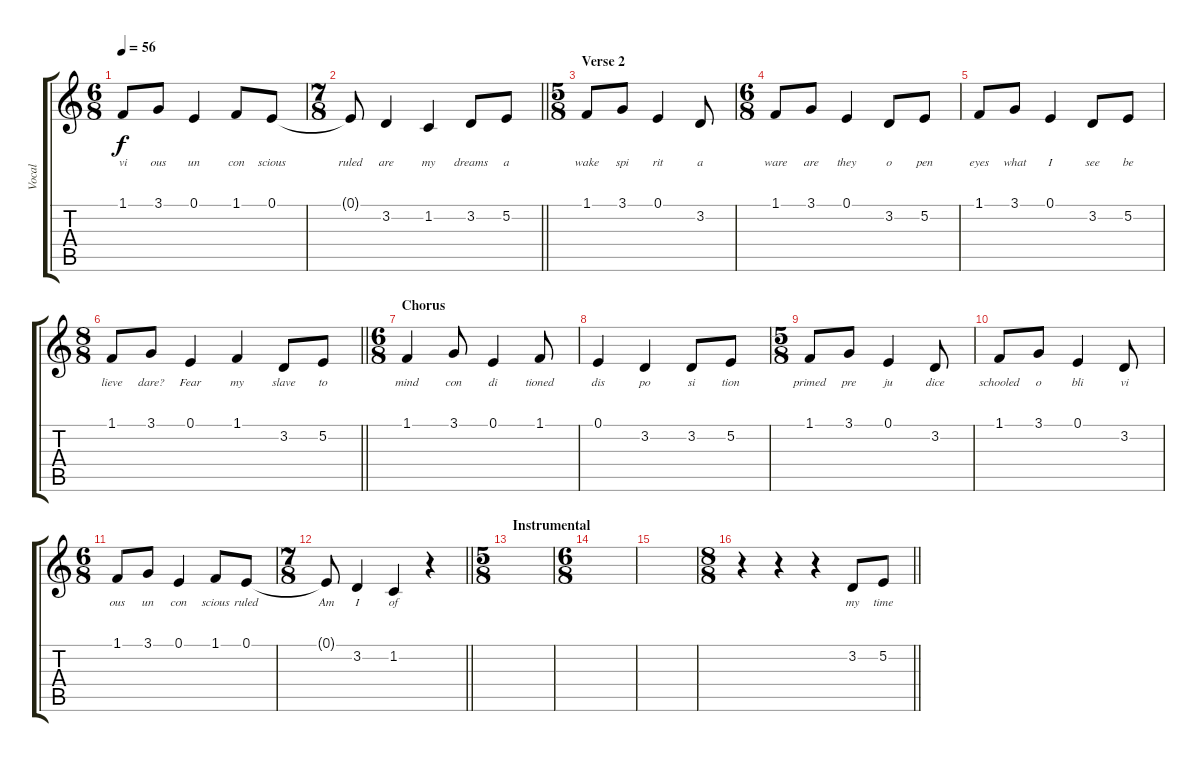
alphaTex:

\track ("Vocal" "Vocal") {instrument acousticgrandpiano}
\staff {score tabs}
\tuning (E4 B3 G3 D3 A2 E2) {hide}
\ts (6 8)
\tempo 56
\clef g2
\ks c
1.1.8{lyrics (0 "vi") lyrics (1 "") lyrics (2 "") lyrics (3 "") lyrics (4 "") dy f} 3.1.8{lyrics (0 "ous") lyrics (1 "") lyrics (2 "") lyrics (3 "") lyrics (4 "")} 0.1.4{lyrics (0 "un") lyrics (1 "") lyrics (2 "") lyrics (3 "") lyrics (4 "")} 1.1.8{lyrics (0 "con") lyrics (1 "") lyrics (2 "") lyrics (3 "") lyrics (4 "")} 0.1.8{lyrics (0 "scious") lyrics (1 "") lyrics (2 "") lyrics (3 "") lyrics (4 "")} |
\ts (7 8)
\barLineRight lightlight
0.1{t}.8{lyrics (0 "ruled") lyrics (1 "") lyrics (2 "") lyrics (3 "") lyrics (4 "")} 3.2.4{lyrics (0 "are") lyrics (1 "") lyrics (2 "") lyrics (3 "") lyrics (4 "")} 1.2.4{lyrics (0 "my") lyrics (1 "") lyrics (2 "") lyrics (3 "") lyrics (4 "")} 3.2.8{lyrics (0 "dreams") lyrics (1 "") lyrics (2 "") lyrics (3 "") lyrics (4 "")} 5.2.8{lyrics (0 "a") lyrics (1 "") lyrics (2 "") lyrics (3 "") lyrics (4 "")} |
\ts (5 8)
\section ("" "Verse 2")
1.1.8{lyrics (0 "wake") lyrics (1 "") lyrics (2 "") lyrics (3 "") lyrics (4 "")} 3.1.8{lyrics (0 "spi") lyrics (1 "") lyrics (2 "") lyrics (3 "") lyrics (4 "")} 0.1.4{lyrics (0 "rit") lyrics (1 "") lyrics (2 "") lyrics (3 "") lyrics (4 "")} 3.2.8{lyrics (0 "a") lyrics (1 "") lyrics (2 "") lyrics (3 "") lyrics (4 "")} |
\ts (6 8)
1.1.8{lyrics (0 "ware") lyrics (1 "") lyrics (2 "") lyrics (3 "") lyrics (4 "")} 3.1.8{lyrics (0 "are") lyrics (1 "") lyrics (2 "") lyrics (3 "") lyrics (4 "")} 0.1.4{lyrics (0 "they") lyrics (1 "") lyrics (2 "") lyrics (3 "") lyrics (4 "")} 3.2.8{lyrics (0 "o") lyrics (1 "") lyrics (2 "") lyrics (3 "") lyrics (4 "")} 5.2.8{lyrics (0 "pen") lyrics (1 "") lyrics (2 "") lyrics (3 "") lyrics (4 "")} |
1.1.8{lyrics (0 "eyes") lyrics (1 "") lyrics (2 "") lyrics (3 "") lyrics (4 "")} 3.1.8{lyrics (0 "what") lyrics (1 "") lyrics (2 "") lyrics (3 "") lyrics (4 "")} 0.1.4{lyrics (0 "I") lyrics (1 "") lyrics (2 "") lyrics (3 "") lyrics (4 "")} 3.2.8{lyrics (0 "see") lyrics (1 "") lyrics (2 "") lyrics (3 "") lyrics (4 "")} 5.2.8{lyrics (0 "be") lyrics (1 "") lyrics (2 "") lyrics (3 "") lyrics (4 "")} |
\ts (8 8)
\barLineRight lightlight
1.1.8{lyrics (0 "lieve") lyrics (1 "") lyrics (2 "") lyrics (3 "") lyrics (4 "")} 3.1.8{lyrics (0 "dare?") lyrics (1 "") lyrics (2 "") lyrics (3 "") lyrics (4 "")} 0.1.4{lyrics (0 "Fear") lyrics (1 "") lyrics (2 "") lyrics (3 "") lyrics (4 "")} 1.1.4{lyrics (0 "my") lyrics (1 "") lyrics (2 "") lyrics (3 "") lyrics (4 "")} 3.2.8{lyrics (0 "slave") lyrics (1 "") lyrics (2 "") lyrics (3 "") lyrics (4 "")} 5.2.8{lyrics (0 "to") lyrics (1 "") lyrics (2 "") lyrics (3 "") lyrics (4 "")} |
\ts (6 8)
\section ("" "Chorus")
1.1.4{lyrics (0 "mind") lyrics (1 "") lyrics (2 "") lyrics (3 "") lyrics (4 "")} 3.1.8{lyrics (0 "con") lyrics (1 "") lyrics (2 "") lyrics (3 "") lyrics (4 "")} 0.1.4{lyrics (0 "di") lyrics (1 "") lyrics (2 "") lyrics (3 "") lyrics (4 "")} 1.1.8{lyrics (0 "tioned") lyrics (1 "") lyrics (2 "") lyrics (3 "") lyrics (4 "")} |
0.1.4{lyrics (0 "dis") lyrics (1 "") lyrics (2 "") lyrics (3 "") lyrics (4 "")} 3.2.4{lyrics (0 "po") lyrics (1 "") lyrics (2 "") lyrics (3 "") lyrics (4 "")} 3.2.8{lyrics (0 "si") lyrics (1 "") lyrics (2 "") lyrics (3 "") lyrics (4 "")} 5.2.8{lyrics (0 "tion") lyrics (1 "") lyrics (2 "") lyrics (3 "") lyrics (4 "")} |
\ts (5 8)
1.1.8{lyrics (0 "primed") lyrics (1 "") lyrics (2 "") lyrics (3 "") lyrics (4 "")} 3.1.8{lyrics (0 "pre") lyrics (1 "") lyrics (2 "") lyrics (3 "") lyrics (4 "")} 0.1.4{lyrics (0 "ju") lyrics (1 "") lyrics (2 "") lyrics (3 "") lyrics (4 "")} 3.2.8{lyrics (0 "dice") lyrics (1 "") lyrics (2 "") lyrics (3 "") lyrics (4 "")} |
1.1.8{lyrics (0 "schooled") lyrics (1 "") lyrics (2 "") lyrics (3 "") lyrics (4 "")} 3.1.8{lyrics (0 "o") lyrics (1 "") lyrics (2 "") lyrics (3 "") lyrics (4 "")} 0.1.4{lyrics (0 "bli") lyrics (1 "") lyrics (2 "") lyrics (3 "") lyrics (4 "")} 3.2.8{lyrics (0 "vi") lyrics (1 "") lyrics (2 "") lyrics (3 "") lyrics (4 "")} |
\ts (6 8)
1.1.8{lyrics (0 "ous") lyrics (1 "") lyrics (2 "") lyrics (3 "") lyrics (4 "")} 3.1.8{lyrics (0 "un") lyrics (1 "") lyrics (2 "") lyrics (3 "") lyrics (4 "")} 0.1.4{lyrics (0 "con") lyrics (1 "") lyrics (2 "") lyrics (3 "") lyrics (4 "")} 1.1.8{lyrics (0 "scious") lyrics (1 "") lyrics (2 "") lyrics (3 "") lyrics (4 "")} 0.1.8{lyrics (0 "ruled") lyrics (1 "") lyrics (2 "") lyrics (3 "") lyrics (4 "")} |
\ts (7 8)
\barLineRight lightlight
0.1{t}.8{lyrics (0 "Am") lyrics (1 "") lyrics (2 "") lyrics (3 "") lyrics (4 "")} 3.2.4{lyrics (0 "I") lyrics (1 "") lyrics (2 "") lyrics (3 "") lyrics (4 "")} 1.2.4{lyrics (0 "of") lyrics (1 "") lyrics (2 "") lyrics (3 "") lyrics (4 "")} r.4 |
\ts (5 8)
\section ("" "Instrumental")
|
\ts (6 8)
|
|
\ts (8 8)
\barLineRight lightlight
r.4 r.4 r.4 3.2.8{lyrics (0 "my") lyrics (1 "") lyrics (2 "") lyrics (3 "") lyrics (4 "")} 5.2.8{lyrics (0 "time") lyrics (1 "") lyrics (2 "") lyrics (3 "") lyrics (4 "")}
